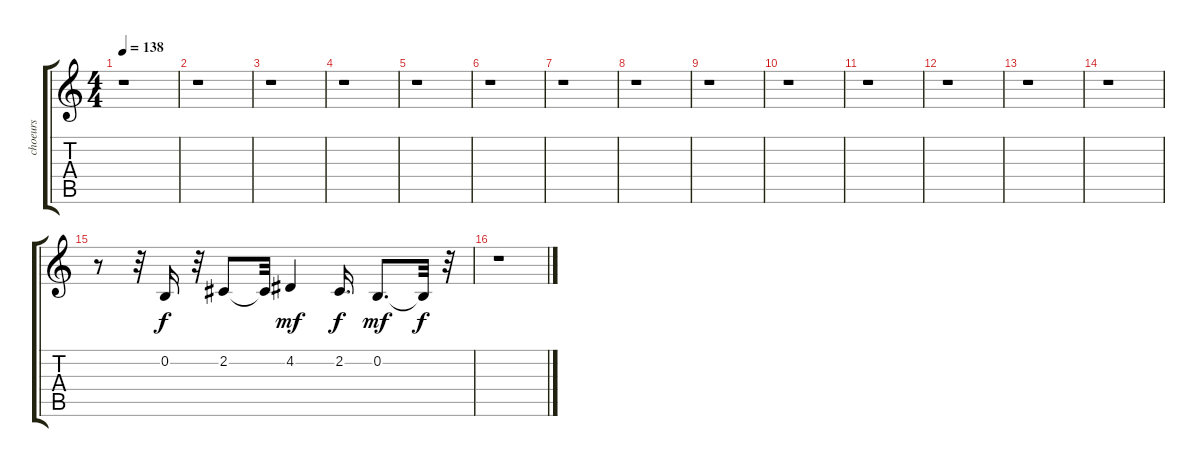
\track ("choeurs" "choeurs") {instrument lead3calliope}
\staff {score tabs}
\tuning (E4 B3 G3 D3 A2 E2) {hide}
\ts (4 4)
\tempo 138
\clef g2
\ks c
r.1{dy f} |
r.1 |
r.1 |
r.1 |
r.1 |
r.1 |
r.1 |
r.1 |
r.1 |
r.1 |
r.1 |
r.1 |
r.1 |
r.1 |
r.8 r.32 0.2.16 r.32 2.2.8 2.2{t}.32 4.2.4{dy mf} 2.2.16{d dy f} 0.2.8{d dy mf} 0.2{t}.32{dy f} r.32 |
r.1
